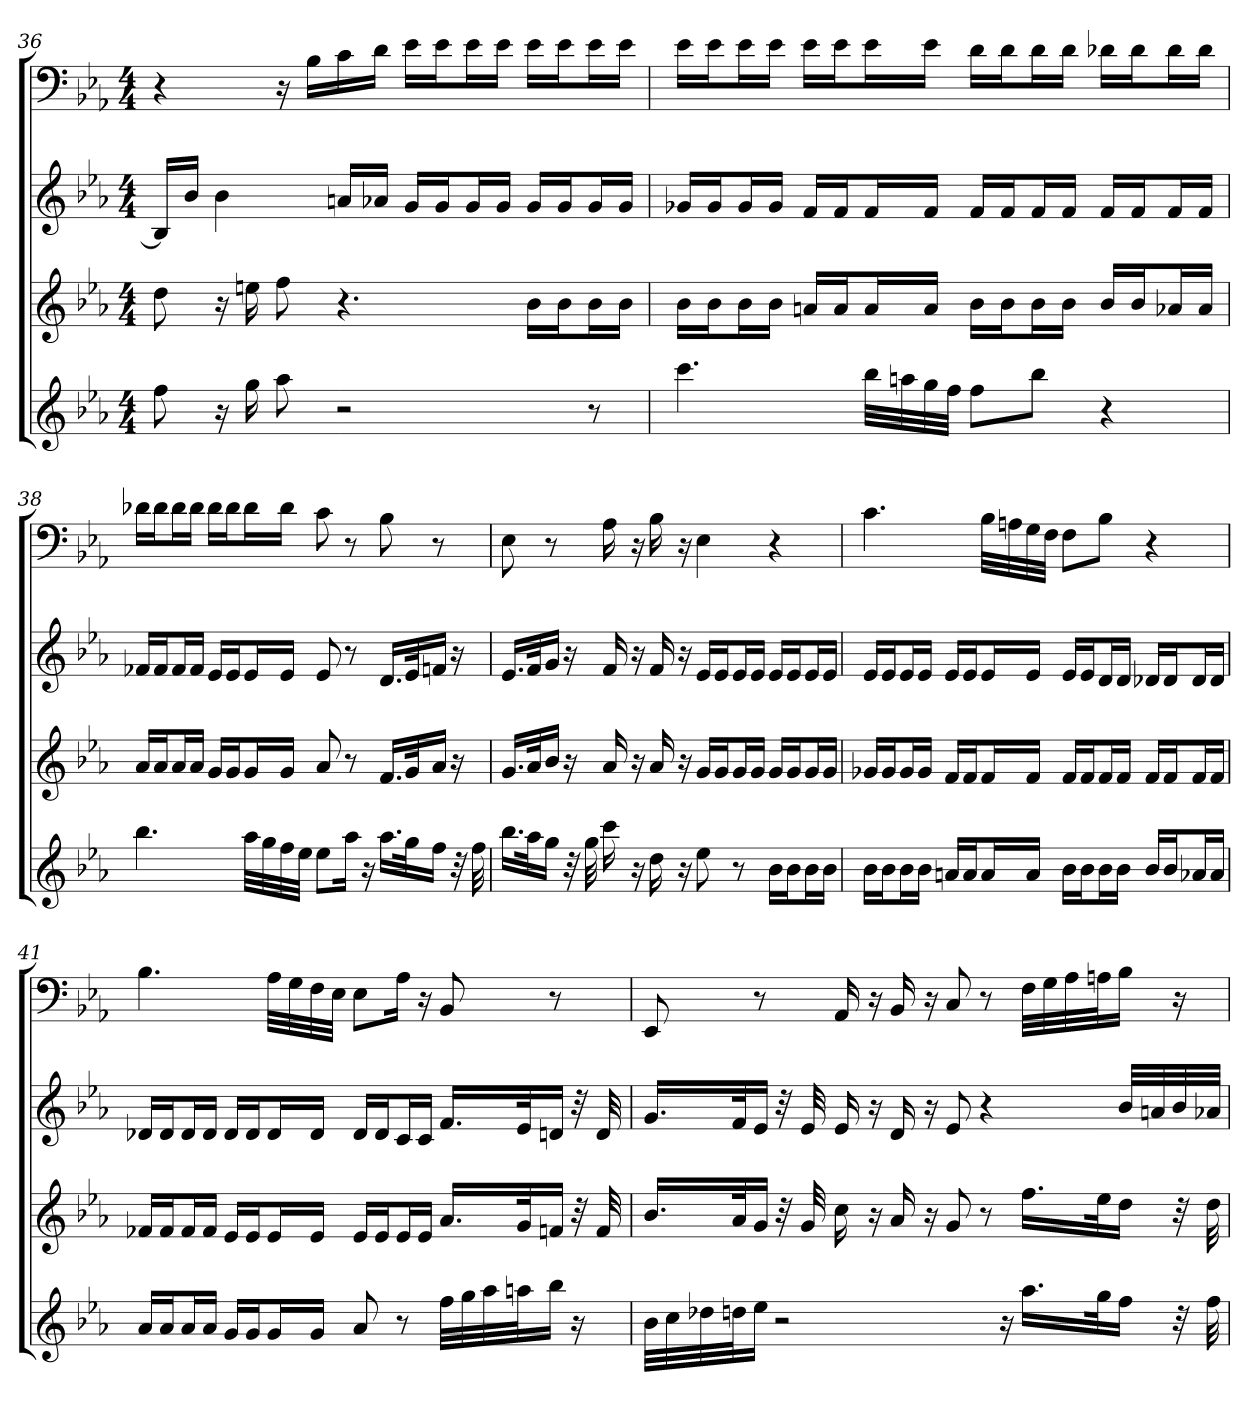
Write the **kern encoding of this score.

**kern	**kern	**kern	**kern
*part4	*part3	*part2	*part1
*staff4	*staff3	*staff2	*staff1
*k[b-e-a-]	*k[b-e-a-]	*k[b-e-a-]	*k[b-e-a-]
*E-:	*E-:	*E-:	*E-:
*M4/4	*M4/4	*M4/4	*M4/4
=36	=36	=36	=36
8ff	8dd	16B-LL]	4r
.	.	16b-JJ	.
16r	16r	4b-	.
16gg	16een	.	.
8aa-	8ff	.	16r
.	.	.	16B-LL
2r	4.r	16anLL	16c
.	.	16a-XJJ	16dJJ
.	.	16gLL	16e-LL
.	.	16gJ	16e-J
.	.	16gL	16e-L
.	.	16gJJ	16e-JJ
.	16b-LL	16gLL	16e-LL
.	16b-J	16gJ	16e-J
8r	16b-L	16gL	16e-L
.	16b-JJ	16gJJ	16e-JJ
=37	=37	=37	=37
4.ccc	16b-LL	16g-XLL	16e-LL
.	16b-J	16g-J	16e-J
.	16b-L	16g-L	16e-L
.	16b-JJ	16g-JJ	16e-JJ
.	16anLL	16fLL	16e-LL
.	16aJ	16fJ	16e-J
32bb-LLL	16aL	16fL	16e-L
32aan	.	.	.
32gg	16aJJ	16fJJ	16e-JJ
32ffJJJ	.	.	.
8ffL	16b-LL	16fLL	16dLL
.	16b-J	16fJ	16dJ
8bb-J	16b-L	16fL	16dL
.	16b-JJ	16fJJ	16dJJ
4r	16b-LL	16fLL	16d-XLL
.	16b-J	16fJ	16d-J
.	16a-XL	16fL	16d-L
.	16a-JJ	16fJJ	16d-JJ
=38	=38	=38	=38
4.bb-	16a-LL	16f-XLL	16d-XLL
.	16a-J	16f-J	16d-J
.	16a-L	16f-L	16d-L
.	16a-JJ	16f-JJ	16d-JJ
.	16gLL	16e-LL	16d-LL
.	16gJ	16e-J	16d-J
32aa-LLL	16gL	16e-L	16d-L
32gg	.	.	.
32ff	16gJJ	16e-JJ	16d-JJ
32ee-JJJ	.	.	.
8ee-L	8a-	8e-	8c
16aa-Jk	8r	8r	8r
16r	.	.	.
16.aa-LL	16.fLL	16.dLL	8B-
32ggk	32gk	32e-k	.
16ffJJ	16a-JJ	16fnJJ	8r
32r	16r	16r	.
32ff	.	.	.
=39	=39	=39	=39
16.bb-LL	16.gLL	16.e-LL	8E-
32aa-k	32a-k	32fk	.
16ggJJ	16b-JJ	16gJJ	8r
32r	16r	16r	.
32gg	.	.	.
16ccc	16a-	16f	16A-
16r	16r	16r	16r
16dd	16a-	16f	16B-
16r	16r	16r	16r
8ee-	16gLL	16e-LL	4E-
.	16gJ	16e-J	.
8r	16gL	16e-L	.
.	16gJJ	16e-JJ	.
16b-LL	16gLL	16e-LL	4r
16b-J	16gJ	16e-J	.
16b-L	16gL	16e-L	.
16b-JJ	16gJJ	16e-JJ	.
=40	=40	=40	=40
16b-LL	16g-XLL	16e-LL	4.c
16b-J	16g-J	16e-J	.
16b-L	16g-L	16e-L	.
16b-JJ	16g-JJ	16e-JJ	.
16anLL	16fLL	16e-LL	.
16aJ	16fJ	16e-J	.
16aL	16fL	16e-L	32B-LLL
.	.	.	32An
16aJJ	16fJJ	16e-JJ	32G
.	.	.	32FJJJ
16b-LL	16fLL	16e-LL	8FL
16b-J	16fJ	16e-J	.
16b-L	16fL	16dL	8B-J
16b-JJ	16fJJ	16dJJ	.
16b-LL	16fLL	16d-XLL	4r
16b-J	16fJ	16d-J	.
16a-XL	16fL	16d-L	.
16a-JJ	16fJJ	16d-JJ	.
=41	=41	=41	=41
16a-LL	16f-XLL	16d-XLL	4.B-
16a-J	16f-J	16d-J	.
16a-L	16f-L	16d-L	.
16a-JJ	16f-JJ	16d-JJ	.
16gLL	16e-LL	16d-LL	.
16gJ	16e-J	16d-J	.
16gL	16e-L	16d-L	32A-LLL
.	.	.	32G
16gJJ	16e-JJ	16d-JJ	32F
.	.	.	32E-JJJ
8a-	16e-LL	16d-LL	8E-L
.	16e-J	16d-J	.
8r	16e-L	16cL	16A-Jk
.	16e-JJ	16cJJ	16r
32ffLLL	16.a-LL	16.fLL	8BB-
32gg	.	.	.
32aa-	.	.	.
32aanJ	32gk	32e-k	.
16bb-JJ	16fnJJ	16dnJJ	8r
16r	32r	32r	.
.	32f	32d	.
=42	=42	=42	=42
32b-LLL	16.b-LL	16.gLL	8EE-
32cc	.	.	.
32dd-X	.	.	.
32ddnJ	32a-k	32fk	.
16ee-JJ	16gJJ	16e-JJ	8r
2r	32r	32r	.
.	32g	32e-	.
.	16cc	16e-	16AA-
.	16r	16r	16r
.	16a-	16d	16BB-
.	16r	16r	16r
.	8g	8e-	8C
.	8r	4r	8r
16r	.	.	.
16.aa-LL	16.ffLL	.	32FLLL
.	.	.	32G
.	.	.	32A-
32ggk	32ee-k	.	32AnJ
16ffJJ	16ddJJ	32b-LLL	16B-JJ
.	.	32an	.
32r	32r	32b-	16r
32ff	32dd	32a-XJJJ	.
=	=	=	=
*-	*-	*-	*-
